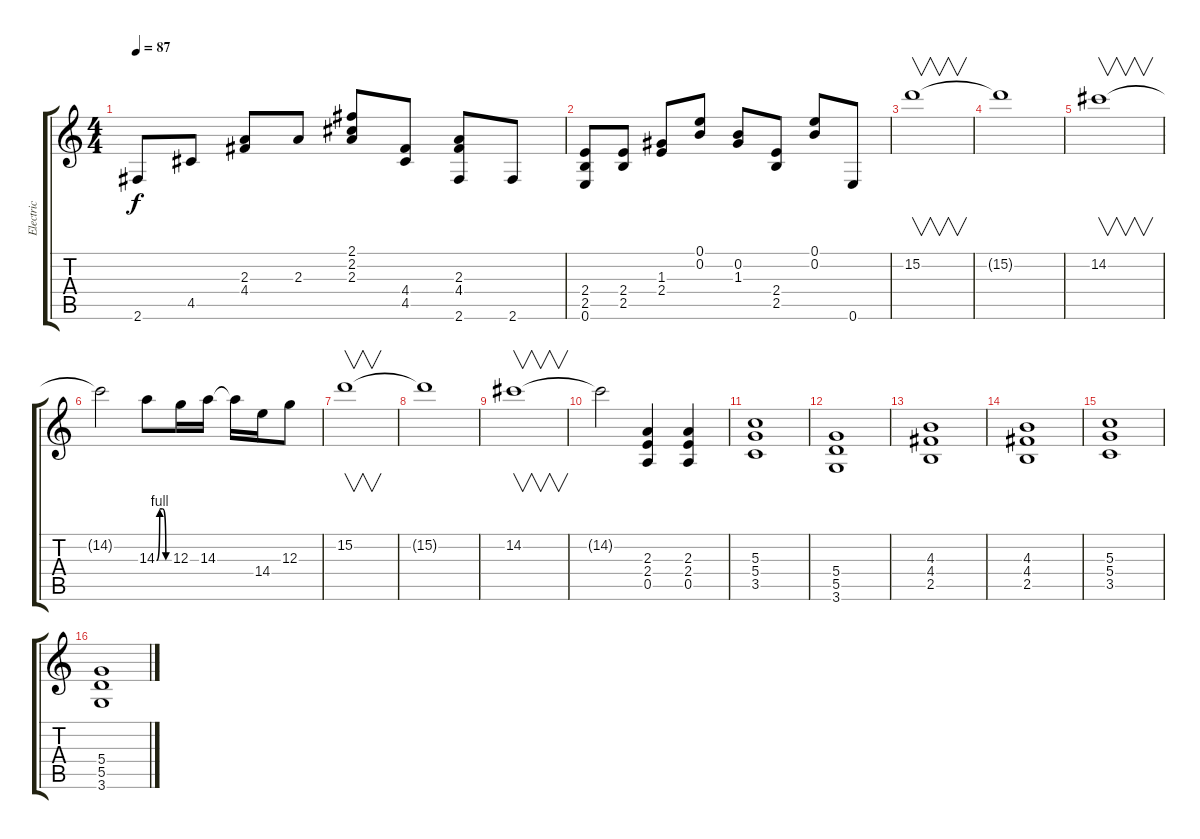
\track ("Electric" "Electric") {instrument electricguitarjazz}
\staff {score tabs}
\tuning (E4 B3 G3 D3 A2 E2) {hide}
\ts (4 4)
\tempo 87
\clef g2
\ks c
2.6.8{dy f} 4.5.8 (2.3 4.4).8 2.3.8 (2.1 2.2 2.3).8 (4.4 4.5).8 (2.3 4.4 2.6).8 2.6.8 |
(2.4 2.5 0.6).8 (2.4 2.5).8 (1.3 2.4).8 (0.1 0.2).8 (0.2 1.3).8 (2.4 2.5).8 (0.1 0.2).8 0.6.8 |
15.2.1{v volume 11 instrument distortionguitar} |
15.2{t}.1 |
14.2.1{v} |
14.2{t}.2 14.3{be (custom 0 0 15 4 30 4 45 0 60 0)}.8 12.3.16 14.3.16 14.3{t}.16 14.4.16 12.3.8 |
15.2.1{v} |
15.2{t}.1 |
14.2.1{v} |
14.2{t}.2 (2.3 2.4 0.5).4 (2.3 2.4 0.5).4 |
(5.3 5.4 3.5).1 |
(5.4 5.5 3.6).1 |
(4.3 4.4 2.5).1 |
(4.3 4.4 2.5).1 |
(5.3 5.4 3.5).1 |
(5.4 5.5 3.6).1
